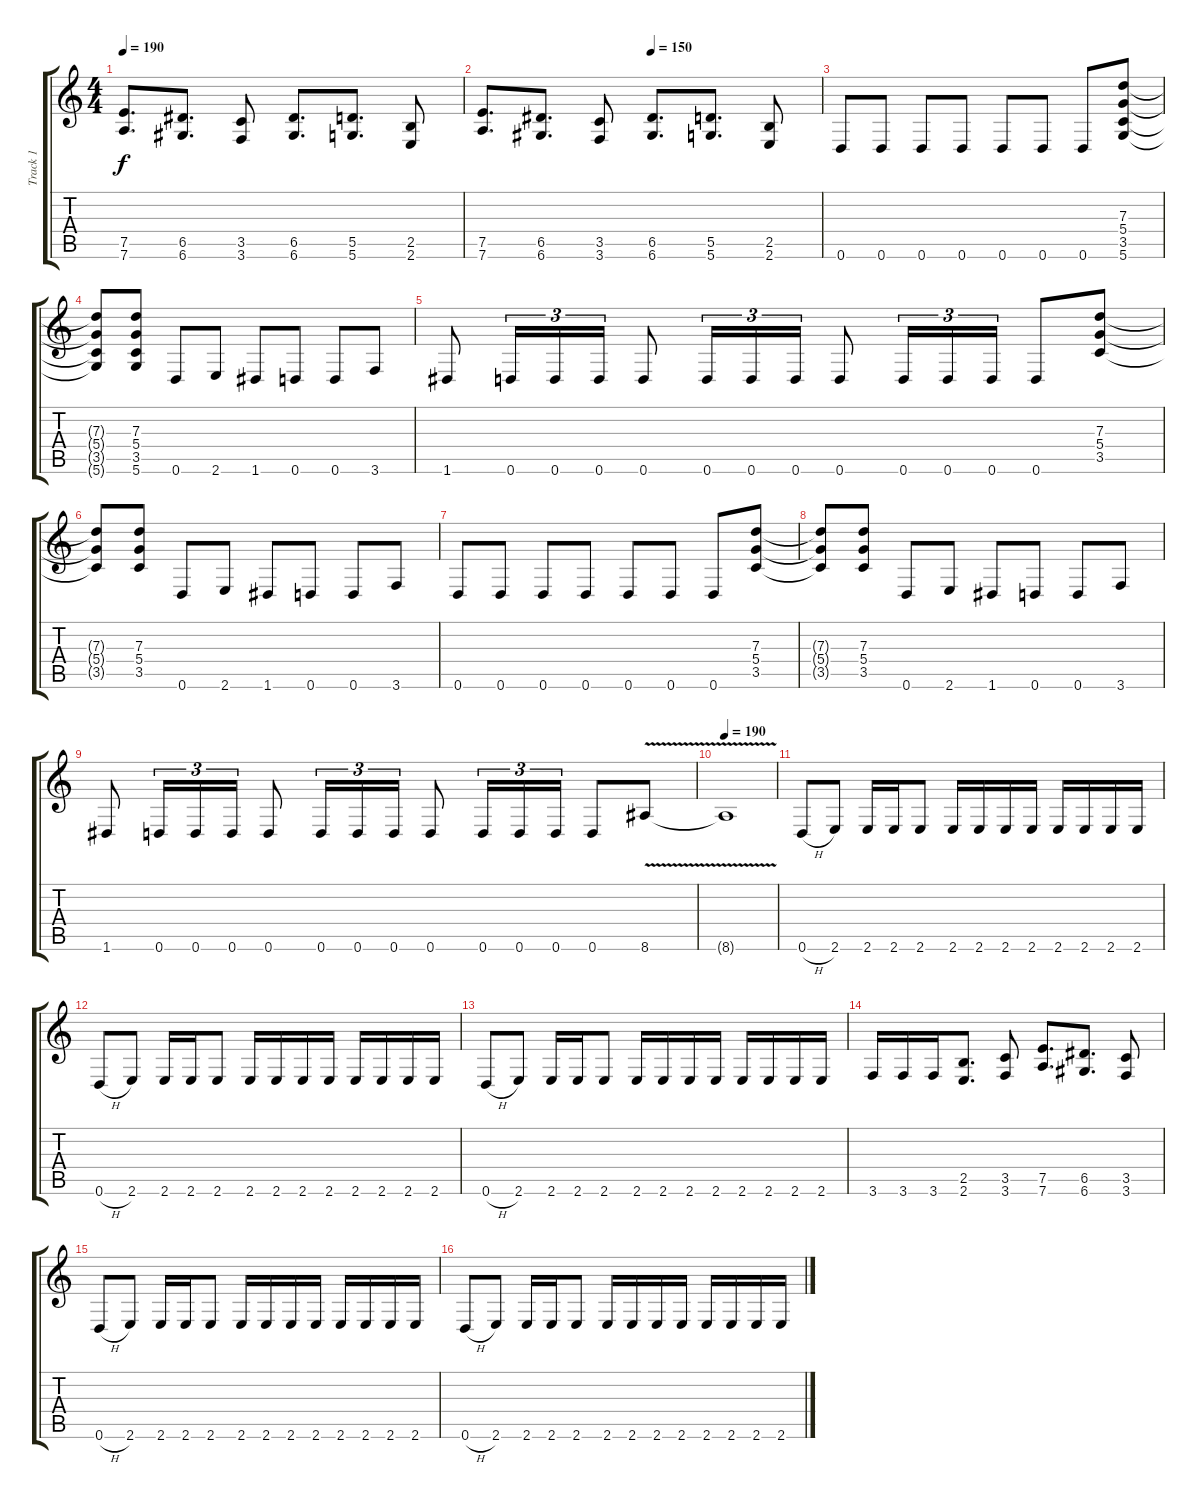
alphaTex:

\track ("Track 1" "Track 1") {instrument distortionguitar}
\staff {score tabs}
\tuning (E4 B3 G3 D3 A2 D2) {hide}
\ts (4 4)
\tempo 190
\clef g2
\ks c
(7.5 7.6).8{d dy f} (6.5 6.6).8{d} (3.5 3.6).8 (6.5 6.6).8{d} (5.5 5.6).8{d} (2.5 2.6).8 |
\tempo (150 0.5)
(7.5 7.6).8{d} (6.5 6.6).8{d} (3.5 3.6).8 (6.5 6.6).8{d} (5.5 5.6).8{d} (2.5 2.6).8 |
0.6.8 0.6.8 0.6.8 0.6.8 0.6.8 0.6.8 0.6.8 (7.3 5.4 3.5 5.6).8 |
(7.3{t} 5.4{t} 3.5{t} 5.6{t}).8 (7.3 5.4 3.5 5.6).8 0.6.8 2.6.8 1.6.8 0.6.8 0.6.8 3.6.8 |
1.6.8 0.6.16{tu (3 2)} 0.6.16{tu (3 2)} 0.6.16{tu (3 2)} 0.6.8 0.6.16{tu (3 2)} 0.6.16{tu (3 2)} 0.6.16{tu (3 2)} 0.6.8 0.6.16{tu (3 2)} 0.6.16{tu (3 2)} 0.6.16{tu (3 2)} 0.6.8 (7.3 5.4 3.5).8 |
(7.3{t} 5.4{t} 3.5{t}).8 (7.3 5.4 3.5).8 0.6.8 2.6.8 1.6.8 0.6.8 0.6.8 3.6.8 |
0.6.8 0.6.8 0.6.8 0.6.8 0.6.8 0.6.8 0.6.8 (7.3 5.4 3.5).8 |
(7.3{t} 5.4{t} 3.5{t}).8 (7.3 5.4 3.5).8 0.6.8 2.6.8 1.6.8 0.6.8 0.6.8 3.6.8 |
1.6.8 0.6.16{tu (3 2)} 0.6.16{tu (3 2)} 0.6.16{tu (3 2)} 0.6.8 0.6.16{tu (3 2)} 0.6.16{tu (3 2)} 0.6.16{tu (3 2)} 0.6.8 0.6.16{tu (3 2)} 0.6.16{tu (3 2)} 0.6.16{tu (3 2)} 0.6.8 8.6{v}.8 |
\tempo 190
8.6{t}.1 |
0.6{h}.8 2.6.8 2.6.16 2.6.16 2.6.8 2.6.16 2.6.16 2.6.16 2.6.16 2.6.16 2.6.16 2.6.16 2.6.16 |
0.6{h}.8 2.6.8 2.6.16 2.6.16 2.6.8 2.6.16 2.6.16 2.6.16 2.6.16 2.6.16 2.6.16 2.6.16 2.6.16 |
0.6{h}.8 2.6.8 2.6.16 2.6.16 2.6.8 2.6.16 2.6.16 2.6.16 2.6.16 2.6.16 2.6.16 2.6.16 2.6.16 |
3.6.16 3.6.16 3.6.16 (2.5 2.6).8{d} (3.5 3.6).8 (7.5 7.6).8{d} (6.5 6.6).8{d} (3.5 3.6).8 |
0.6{h}.8 2.6.8 2.6.16 2.6.16 2.6.8 2.6.16 2.6.16 2.6.16 2.6.16 2.6.16 2.6.16 2.6.16 2.6.16 |
0.6{h}.8 2.6.8 2.6.16 2.6.16 2.6.8 2.6.16 2.6.16 2.6.16 2.6.16 2.6.16 2.6.16 2.6.16 2.6.16
